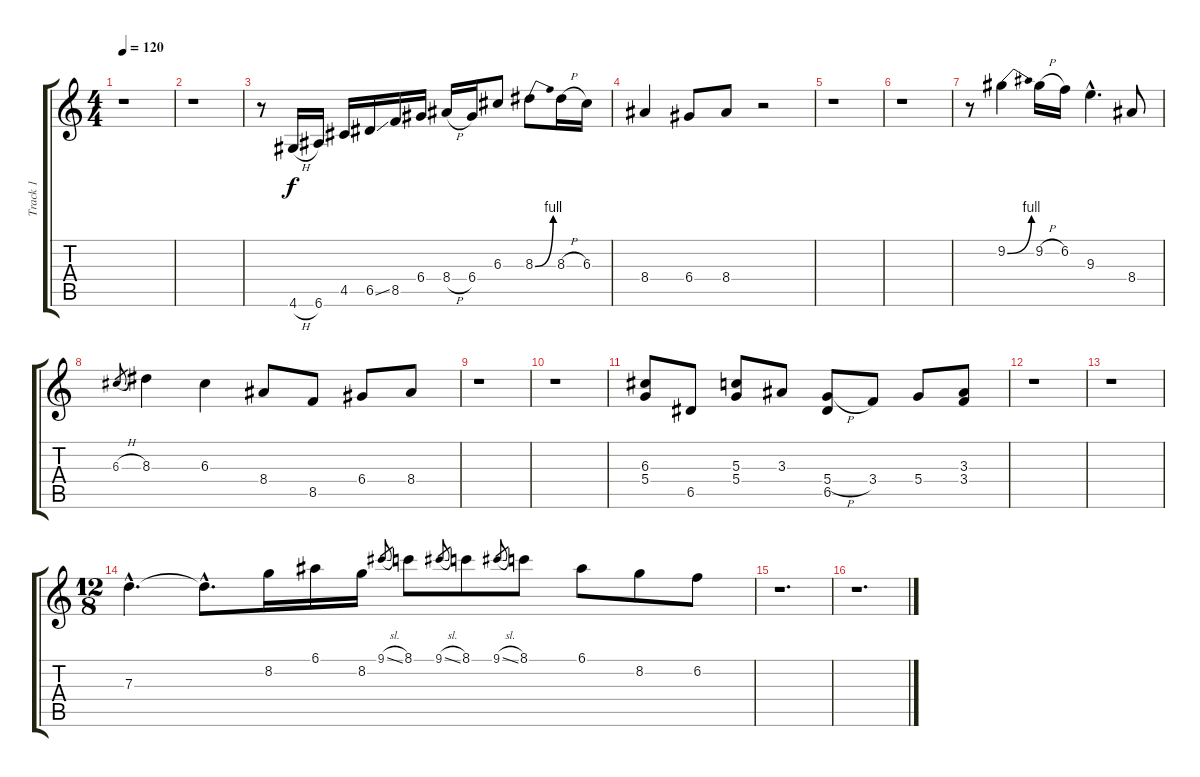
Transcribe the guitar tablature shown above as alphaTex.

\track ("Track 1" "Track 1") {instrument acousticguitarnylon}
\staff {score tabs}
\tuning (E4 B3 G3 D3 A2 E2) {hide}
\ts (4 4)
\tempo 120
\clef g2
\ks c
r.1{dy f} |
r.1 |
r.8 4.6{h}.16 6.6.16 4.5.16 6.5{ss}.16 8.5.16 6.4.16 8.4{h}.16 6.4.16 6.3.8 8.3{be (bend 0 0 60 4)}.8 8.3{h}.16 6.3.16 |
8.4.4 6.4.8 8.4.8 r.2 |
r.1 |
r.1 |
r.8 9.2{be (bend 0 0 60 4)}.4 9.2{h}.16 6.2.16 9.3{hac}.4{d} 8.4.8 |
6.3{h}.8{gr} 8.3.4 6.3.4 8.4.8 8.5.8 6.4.8 8.4.8 |
r.1 |
r.1 |
(6.3 5.4).8 6.5.8 (5.3 5.4).8 3.3.8 (5.4{h} 6.5).8 3.4.8 5.4.8 (3.3 3.4).8 |
r.1 |
r.1 |
\ts (12 8)
7.3{hac}.4{d} 7.3{hac t}.8{d} 8.2.16 6.1.16 8.2.16 9.1{sl}.8{gr} 8.1.8 9.1{sl}.8{gr} 8.1.8 9.1{sl}.8{gr} 8.1.8 6.1.8 8.2.8 6.2.8 |
r.1{d} |
r.1{d}
